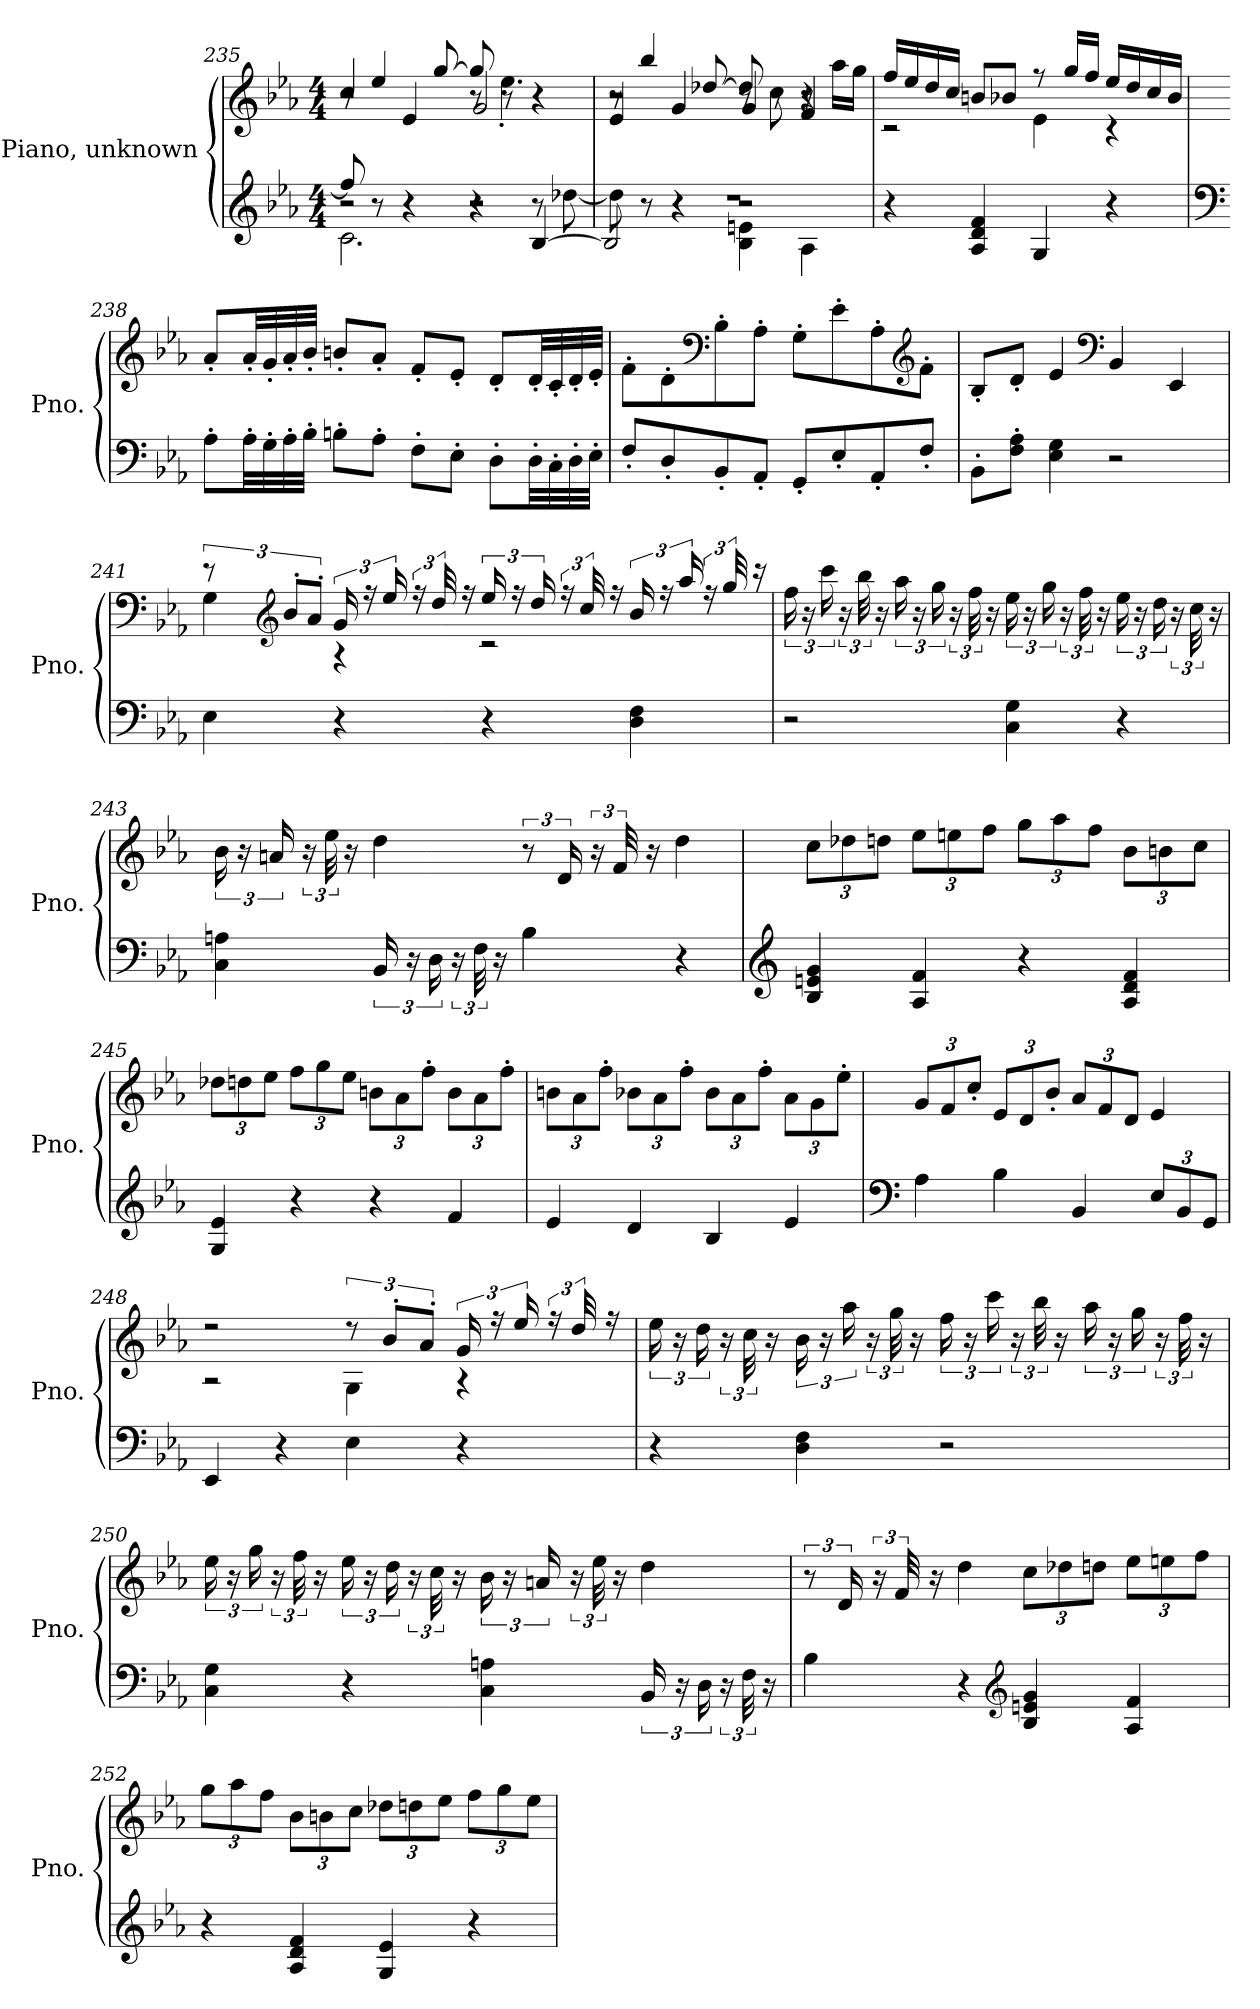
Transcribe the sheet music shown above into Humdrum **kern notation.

**kern	**kern
*part1	*part1
*staff2	*staff1
*I"Piano, unknown	*
*I'Pno.	*
*clefG2	*clefG2
*k[b-e-a-]	*k[b-e-a-]
*M4/4	*M4/4
=235	=235
*^	*^
*	*^	*	*^
8ff/]	2.c\	2r	8r	2r	4cc/
8r	.	.	4ee-/	.	.
4r	.	.	.	.	4e-/
.	.	.	[8gg/	.	.
2r	.	4r	8gg/]	8r	2g/
.	.	.	8r	4.ee-'\	.
.	8r	[4B-/	4r	.	.
.	[8dd-X\	.	.	.	.
!!LO:LB:g=z	!!	!!
=236	=236	=236	=236	=236	=236
1r	8dd-\]	2B-/]	8r	2r	4e-/
.	8r	.	4bb-/	.	.
.	4r	.	.	.	4g/
.	.	.	[8dd-X/	.	.
.	4B-\ 4en\	2r	8dd-/]	8r	4g/
.	.	.	8r	8cc\	.
.	4A-\	.	4r	8r	4f/
.	.	.	.	16aa-\LL	.
.	.	.	.	16gg\JJ	.
*v	*v	*v	*	*	*
*	*	*v	*v
=237	=237	=237
4r	16ff/LL	2r
.	16ee-/	.
.	16dd/	.
.	16cc/JJ	.
4A-/ 4d/ 4f/	8bn/L	.
.	8b-X/J	.
4G/	8r	4e-\
.	16gg/LL	.
.	16ff/JJ	.
4r	16ee-/LL	4r
.	16dd/	.
.	16cc/	.
.	16b-/JJ	.
*	*v	*v
=238	=238
*clefF4	*
8A-'\L	8a-'/L
32A-'\LL	32a-'/LL
32G'\	32g'/
32A-'\	32a-'/
32B-'\JJJ	32b-'/JJJ
8Bn'\L	8bn'/L
8A-'\J	8a-'/J
8F'\L	8f'/L
8E-'\J	8e-'/J
8D'\L	8d'/L
32D'\LL	32d'/LL
32C'\	32c'/
32D'\	32d'/
32E-'\JJJ	32e-'/JJJ
!!LO:LB:g=z
=239	=239
8F'/L	8f'\L
8D'/	8d'\
*	*clefF4
8BB-'/	8B-'\
8AA-'/J	8A-'\J
8GG'/L	8G'\L
8E-'/	8e-'\
8AA-'/	8A-'\
*	*clefG2
8F'/J	8f'\J
=240	=240
8BB-'\L	8B-'/L
8F\' 8A-\'J	8d'/J
4E-\ 4G\	4e-/
*	*clefF4
2r	4BB-/
.	4EE-/
!!LO:LB:g=z
=241	=241
*	*^
4E-\	12r	4G\
*	*clefG2	*
.	12b-'/L	.
.	12a-'/J	.
4r	24g/	4r
.	24r	.
.	24ee-/	.
.	24r	.
.	48dd/	.
.	16r	.
4r	24ee-/	2r
.	24r	.
.	24dd/	.
.	24r	.
.	48cc/	.
.	16r	.
4D\ 4F\	24b-/	.
.	24r	.
.	24aa-/	.
.	24r	.
.	48gg/	.
.	16r	.
*	*v	*v
!!LO:LB:g=z
=242	=242
2r	24ff\
.	24r
.	24ccc\
.	24r
.	48bb-\
.	16r
.	24aa-\
.	24r
.	24gg\
.	24r
.	48ff\
.	16r
4C\ 4G\	24ee-\
.	24r
.	24gg\
.	24r
.	48ff\
.	16r
4r	24ee-\
.	24r
.	24dd\
.	24r
.	48cc\
.	16r
=243	=243
4C\ 4An\	24b-\
.	24r
.	24an/
.	24r
.	48ee-\
.	16r
24BB-/	4dd\
24r	.
24D\	.
24r	.
48F\	.
16r	.
4B-\	12r
.	24d/
.	24r
.	48f/
.	16r
4r	4dd\
!!LO:PB:g=z
=244	=244
*clefG2	*
*	*Xbrackettup
4B-/ 4en/ 4g/	12cc\L
.	12dd-X\
.	12ddn\J
4A-/ 4f/	12ee-\L
.	12een\
.	12ff\J
4r	12gg\L
.	12aa-\
.	12ff\J
4A-/ 4d/ 4f/	12b-\L
.	12bn\
.	12cc\J
=245	=245
4G/ 4e-/	12dd-X\L
.	12ddn\
.	12ee-\J
4r	12ff\L
.	12gg\
.	12ee-\J
4r	12bn\L
.	12a-\
.	12ff'\J
4f/	12b\L
.	12a-\
.	12ff'\J
=246	=246
4e-/	12bn\L
.	12a-\
.	12ff'\J
4d/	12b-X\L
.	12a-\
.	12ff'\J
4B-/	12b-\L
.	12a-\
.	12ff'\J
4e-/	12a-\L
.	12g\
.	12ee-'\J
!!LO:LB:g=z
=247	=247
*clefF4	*
4A-\	12g/L
.	12f/
.	12cc'/J
4B-\	12e-/L
.	12d/
.	12b-'/J
4BB-/	12a-/L
.	12f/
.	12d/J
*Xbrackettup	*
12E-/L	4e-/
12BB-/	.
12GG/J	.
=248	=248
*	*^
4EE-/	2r	2r
4r	.	.
*	*brackettup	*
4E-\	12r	4G\
.	12b-'/L	.
.	12a-'/J	.
4r	24g/	4r
.	24r	.
.	24ee-/	.
.	24r	.
.	48dd/	.
.	16r	.
*	*v	*v
!!LO:LB:g=z
=249	=249
4r	24ee-\
.	24r
.	24dd\
.	24r
.	48cc\
.	16r
4D\ 4F\	24b-\
.	24r
.	24aa-\
.	24r
.	48gg\
.	16r
2r	24ff\
.	24r
.	24ccc\
.	24r
.	48bb-\
.	16r
.	24aa-\
.	24r
.	24gg\
.	24r
.	48ff\
.	16r
!!LO:LB:g=z
=250	=250
4C\ 4G\	24ee-\
.	24r
.	24gg\
.	24r
.	48ff\
.	16r
4r	24ee-\
.	24r
.	24dd\
.	24r
.	48cc\
.	16r
4C\ 4An\	24b-\
.	24r
.	24an/
.	24r
.	48ee-\
.	16r
*brackettup	*
24BB-/	4dd\
24r	.
24D\	.
24r	.
48F\	.
16r	.
=251	=251
4B-\	12r
.	24d/
.	24r
.	48f/
.	16r
4r	4dd\
*clefG2	*
*	*Xbrackettup
4B-/ 4en/ 4g/	12cc\L
.	12dd-X\
.	12ddn\J
4A-/ 4f/	12ee-\L
.	12een\
.	12ff\J
!!LO:LB:g=z
=252	=252
4r	12gg\L
.	12aa-\
.	12ff\J
4A-/ 4d/ 4f/	12b-\L
.	12bn\
.	12cc\J
4G/ 4e-/	12dd-X\L
.	12ddn\
.	12ee-\J
4r	12ff\L
.	12gg\
.	12ee-\J
=	=
*-	*-
